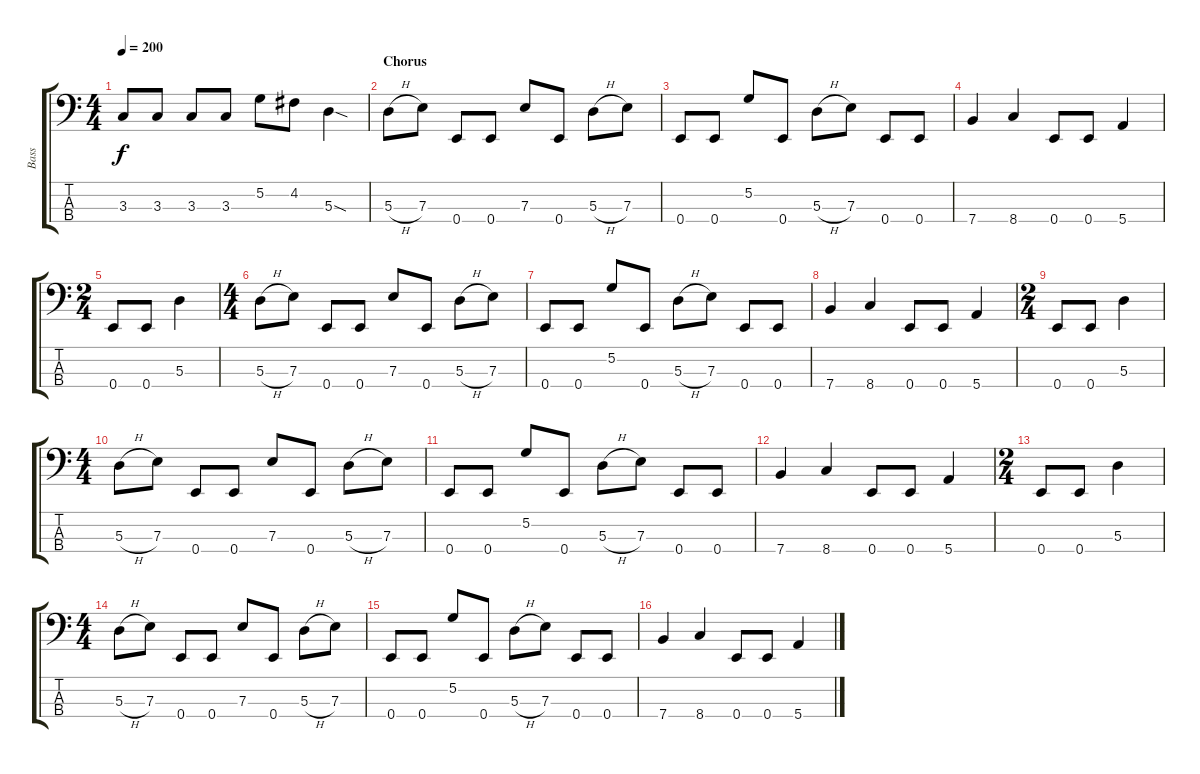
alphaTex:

\track ("Bass" "Bass") {instrument electricbassfinger}
\staff {score tabs}
\tuning (G2 D2 A1 E1) {hide}
\ts (4 4)
\tempo 200
\clef f4
\ks c
3.3.8{dy f} 3.3.8 3.3.8 3.3.8 5.2.8 4.2.8 5.3{sod}.4 |
\section ("" "Chorus")
5.3{h}.8 7.3.8 0.4.8 0.4.8 7.3.8 0.4.8 5.3{h}.8 7.3.8 |
0.4.8 0.4.8 5.2.8 0.4.8 5.3{h}.8 7.3.8 0.4.8 0.4.8 |
7.4.4 8.4.4 0.4.8 0.4.8 5.4.4 |
\ts (2 4)
0.4.8 0.4.8 5.3.4 |
\ts (4 4)
5.3{h}.8 7.3.8 0.4.8 0.4.8 7.3.8 0.4.8 5.3{h}.8 7.3.8 |
0.4.8 0.4.8 5.2.8 0.4.8 5.3{h}.8 7.3.8 0.4.8 0.4.8 |
7.4.4 8.4.4 0.4.8 0.4.8 5.4.4 |
\ts (2 4)
0.4.8 0.4.8 5.3.4 |
\ts (4 4)
5.3{h}.8 7.3.8 0.4.8 0.4.8 7.3.8 0.4.8 5.3{h}.8 7.3.8 |
0.4.8 0.4.8 5.2.8 0.4.8 5.3{h}.8 7.3.8 0.4.8 0.4.8 |
7.4.4 8.4.4 0.4.8 0.4.8 5.4.4 |
\ts (2 4)
0.4.8 0.4.8 5.3.4 |
\ts (4 4)
5.3{h}.8 7.3.8 0.4.8 0.4.8 7.3.8 0.4.8 5.3{h}.8 7.3.8 |
0.4.8 0.4.8 5.2.8 0.4.8 5.3{h}.8 7.3.8 0.4.8 0.4.8 |
7.4.4 8.4.4 0.4.8 0.4.8 5.4.4
